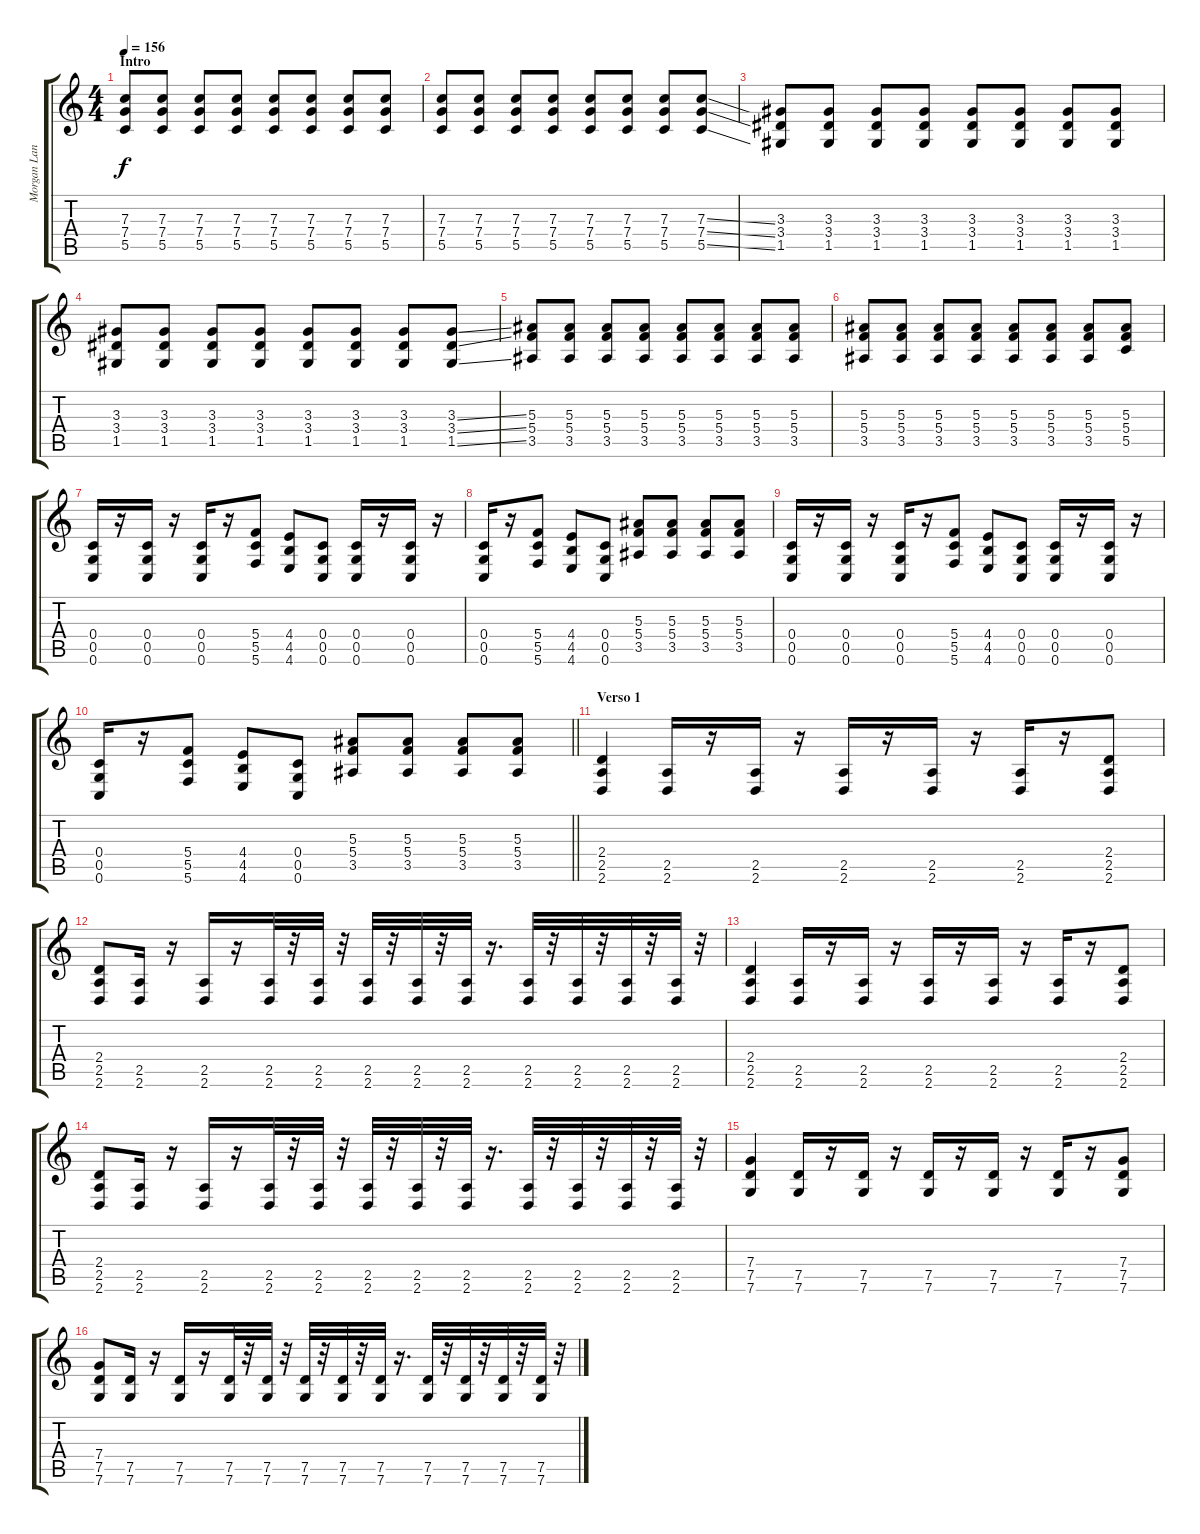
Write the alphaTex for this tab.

\track ("Morgan Lander" "Morgan Lan") {instrument distortionguitar}
\staff {score tabs}
\tuning (D4 A3 F3 C3 G2 C2) {hide}
\ts (4 4)
\section ("" "Intro")
\tempo 156
\clef g2
\ks c
(7.3 7.4 5.5).8{dy f instrument distortionguitar} (7.3 7.4 5.5).8 (7.3 7.4 5.5).8 (7.3 7.4 5.5).8 (7.3 7.4 5.5).8 (7.3 7.4 5.5).8 (7.3 7.4 5.5).8 (7.3 7.4 5.5).8 |
(7.3 7.4 5.5).8 (7.3 7.4 5.5).8 (7.3 7.4 5.5).8 (7.3 7.4 5.5).8 (7.3 7.4 5.5).8 (7.3 7.4 5.5).8 (7.3 7.4 5.5).8 (7.3{ss} 7.4{ss} 5.5{ss}).8 |
(3.3 3.4 1.5).8 (3.3 3.4 1.5).8 (3.3 3.4 1.5).8 (3.3 3.4 1.5).8 (3.3 3.4 1.5).8 (3.3 3.4 1.5).8 (3.3 3.4 1.5).8 (3.3 3.4 1.5).8 |
(3.3 3.4 1.5).8 (3.3 3.4 1.5).8 (3.3 3.4 1.5).8 (3.3 3.4 1.5).8 (3.3 3.4 1.5).8 (3.3 3.4 1.5).8 (3.3 3.4 1.5).8 (3.3{ss} 3.4{ss} 1.5{ss}).8 |
(5.3 5.4 3.5).8 (5.3 5.4 3.5).8 (5.3 5.4 3.5).8 (5.3 5.4 3.5).8 (5.3 5.4 3.5).8 (5.3 5.4 3.5).8 (5.3 5.4 3.5).8 (5.3 5.4 3.5).8 |
(5.3 5.4 3.5).8 (5.3 5.4 3.5).8 (5.3 5.4 3.5).8 (5.3 5.4 3.5).8 (5.3 5.4 3.5).8 (5.3 5.4 3.5).8 (5.3 5.4 3.5).8 (5.3 5.4 5.5).8 |
(0.4 0.5 0.6).16 r.16 (0.4 0.5 0.6).16 r.16 (0.4 0.5 0.6).16 r.16 (5.4 5.5 5.6).8 (4.4 4.5 4.6).8 (0.4 0.5 0.6).8 (0.4 0.5 0.6).16 r.16 (0.4 0.5 0.6).16 r.16 |
(0.4 0.5 0.6).16 r.16 (5.4 5.5 5.6).8 (4.4 4.5 4.6).8 (0.4 0.5 0.6).8 (5.3 5.4 3.5).8 (5.3 5.4 3.5).8 (5.3 5.4 3.5).8 (5.3 5.4 3.5).8 |
(0.4 0.5 0.6).16 r.16 (0.4 0.5 0.6).16 r.16 (0.4 0.5 0.6).16 r.16 (5.4 5.5 5.6).8 (4.4 4.5 4.6).8 (0.4 0.5 0.6).8 (0.4 0.5 0.6).16 r.16 (0.4 0.5 0.6).16 r.16 |
\barLineRight lightlight
(0.4 0.5 0.6).16 r.16 (5.4 5.5 5.6).8 (4.4 4.5 4.6).8 (0.4 0.5 0.6).8 (5.3 5.4 3.5).8 (5.3 5.4 3.5).8 (5.3 5.4 3.5).8 (5.3 5.4 3.5).8 |
\section ("" "Verso 1")
(2.4 2.5 2.6).4 (2.5 2.6).16 r.16 (2.5 2.6).16 r.16 (2.5 2.6).16 r.16 (2.5 2.6).16 r.16 (2.5 2.6).16 r.16 (2.4 2.5 2.6).8 |
(2.4 2.5 2.6).8 (2.5 2.6).16 r.16 (2.5 2.6).16 r.16 (2.5 2.6).32 r.32 (2.5 2.6).32 r.32 (2.5 2.6).32 r.32 (2.5 2.6).32 r.32 (2.5 2.6).32 r.16{d} (2.5 2.6).32 r.32 (2.5 2.6).32 r.32 (2.5 2.6).32 r.32 (2.5 2.6).32 r.32 |
(2.4 2.5 2.6).4 (2.5 2.6).16 r.16 (2.5 2.6).16 r.16 (2.5 2.6).16 r.16 (2.5 2.6).16 r.16 (2.5 2.6).16 r.16 (2.4 2.5 2.6).8 |
(2.4 2.5 2.6).8 (2.5 2.6).16 r.16 (2.5 2.6).16 r.16 (2.5 2.6).32 r.32 (2.5 2.6).32 r.32 (2.5 2.6).32 r.32 (2.5 2.6).32 r.32 (2.5 2.6).32 r.16{d} (2.5 2.6).32 r.32 (2.5 2.6).32 r.32 (2.5 2.6).32 r.32 (2.5 2.6).32 r.32 |
(7.4 7.5 7.6).4 (7.5 7.6).16 r.16 (7.5 7.6).16 r.16 (7.5 7.6).16 r.16 (7.5 7.6).16 r.16 (7.5 7.6).16 r.16 (7.4 7.5 7.6).8 |
(7.4 7.5 7.6).8 (7.5 7.6).16 r.16 (7.5 7.6).16 r.16 (7.5 7.6).32 r.32 (7.5 7.6).32 r.32 (7.5 7.6).32 r.32 (7.5 7.6).32 r.32 (7.5 7.6).32 r.16{d} (7.5 7.6).32 r.32 (7.5 7.6).32 r.32 (7.5 7.6).32 r.32 (7.5 7.6).32 r.32
